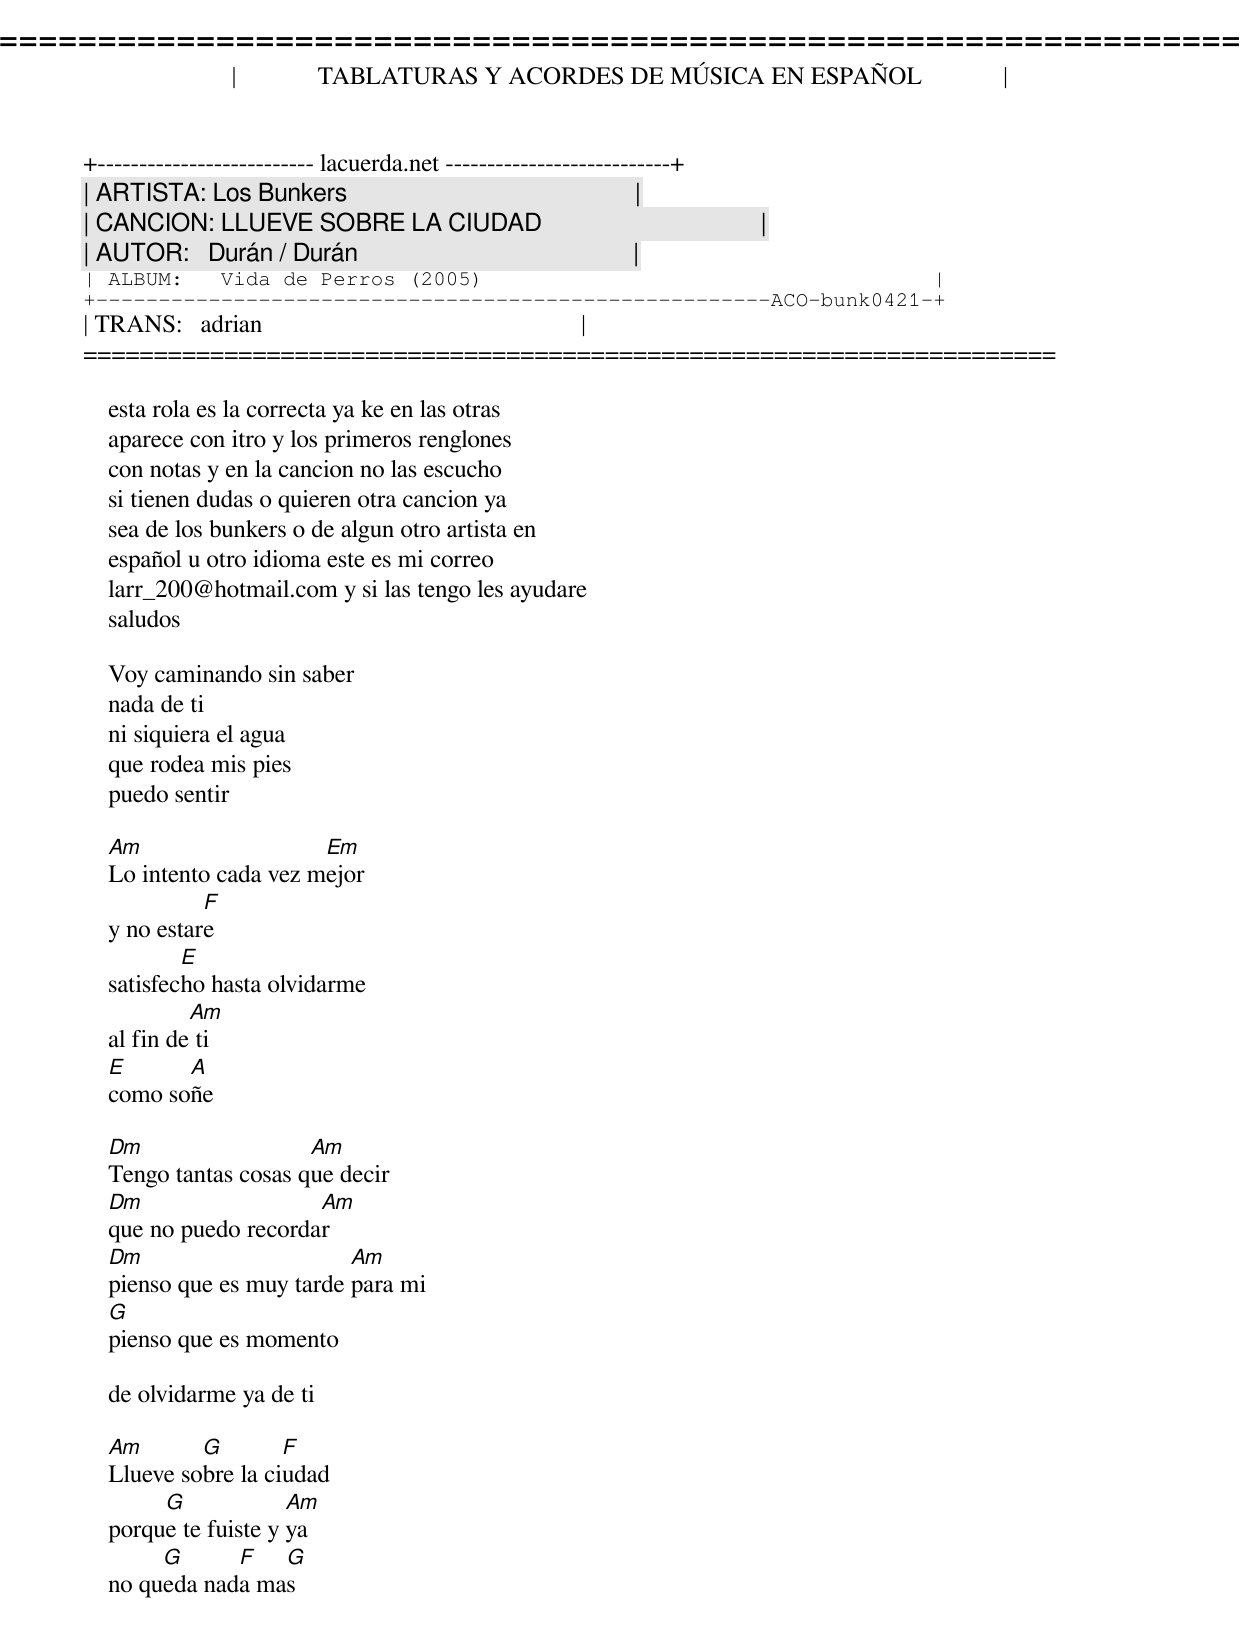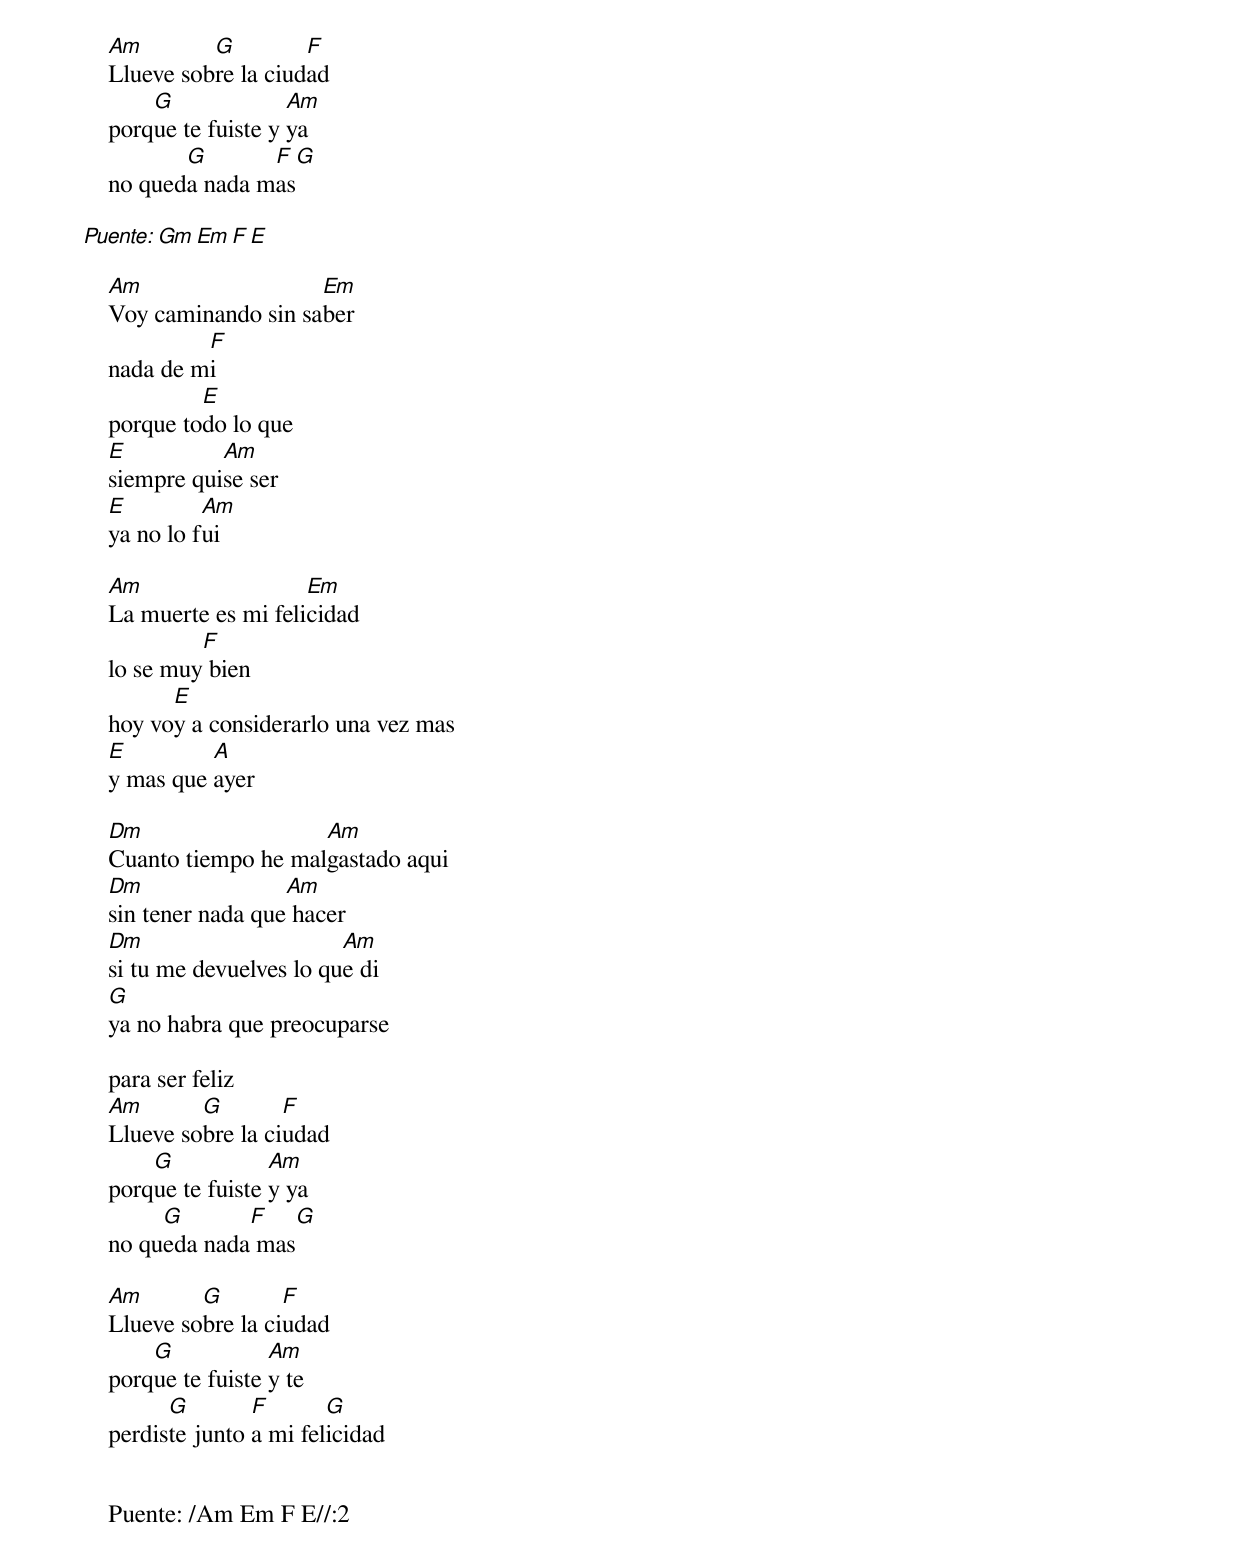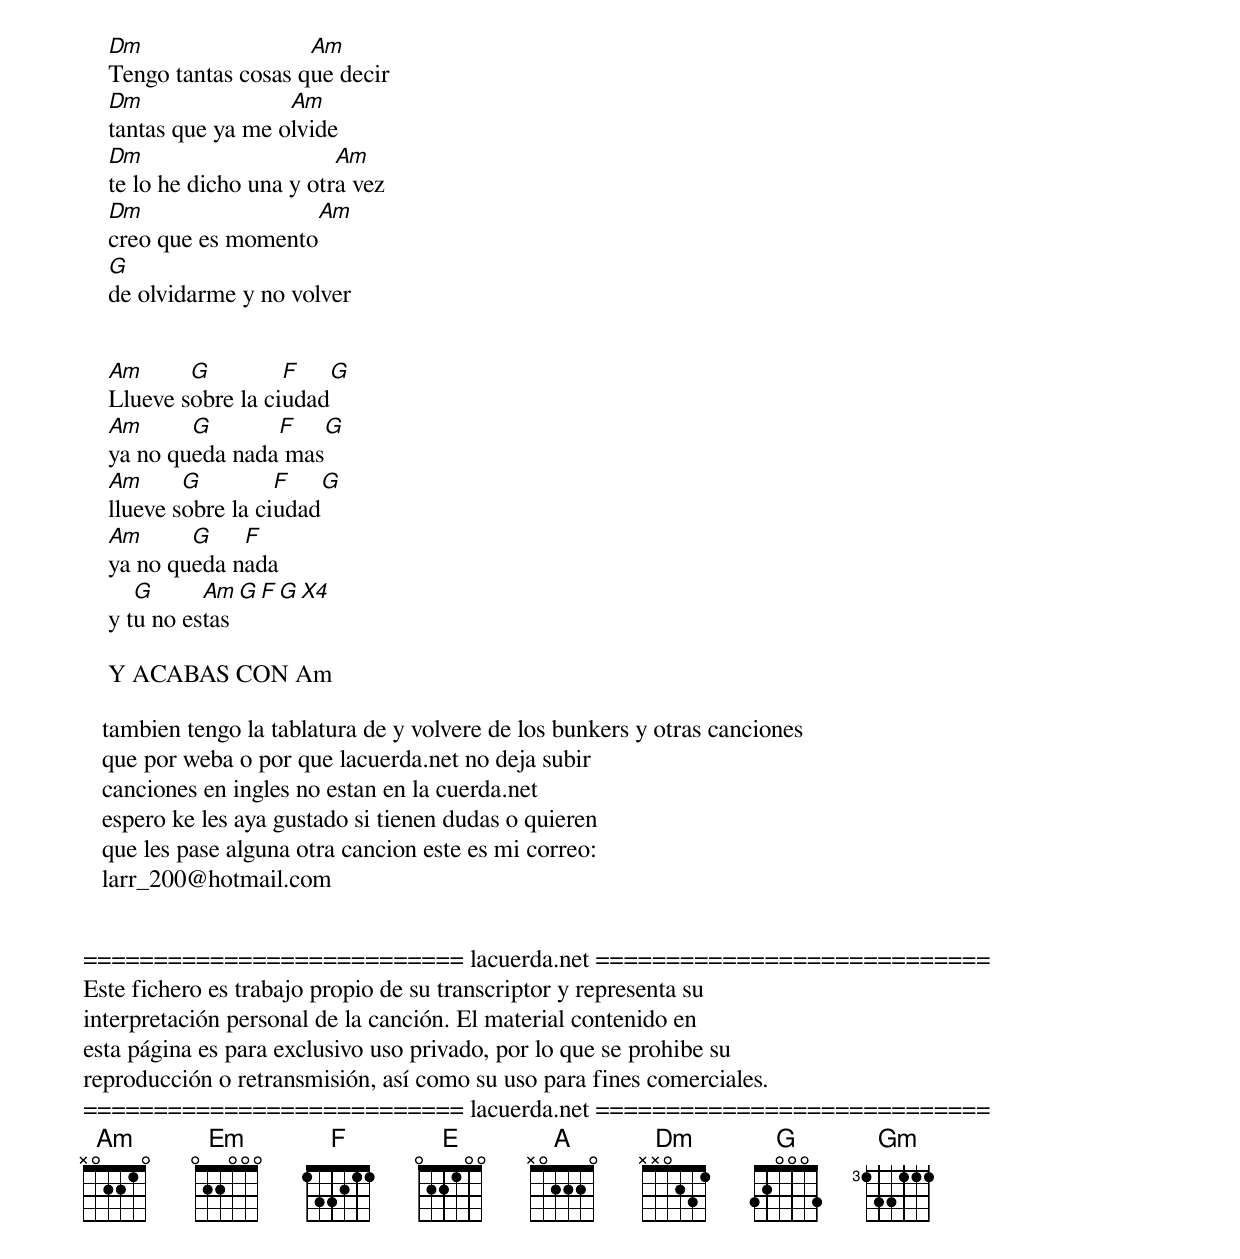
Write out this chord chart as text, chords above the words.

=====================================================================
|             TABLATURAS Y ACORDES DE MÚSICA EN ESPAÑOL             |
+-------------------------- lacuerda.net ---------------------------+
| ARTISTA: Los Bunkers                                              |
| CANCION: LLUEVE SOBRE LA CIUDAD                                   |
| AUTOR:   Durán / Durán                                            |
| ALBUM:   Vida de Perros (2005)                                    |
+------------------------------------------------------ACO-bunk0421-+
| TRANS:   adrian                                                   |
=====================================================================

    esta rola es la correcta ya ke en las otras
    aparece con itro y los primeros renglones
    con notas y en la cancion no las escucho
    si tienen dudas o quieren otra cancion ya
    sea de los bunkers o de algun otro artista en
    español u otro idioma este es mi correo
    larr_200@hotmail.com y si las tengo les ayudare
    saludos

    Voy caminando sin saber
    nada de ti
    ni siquiera el agua
    que rodea mis pies
    puedo sentir

    Am                   Em
    Lo intento cada vez mejor
              F
    y no estare
            E
    satisfecho hasta olvidarme
             Am
    al fin de ti
    E      A
    como soñe

    Dm                  Am
    Tengo tantas cosas que decir
    Dm                  Am
    que no puedo recordar
    Dm                      Am
    pienso que es muy tarde para mi
    G
    pienso que es momento

    de olvidarme ya de ti

    Am       G        F
    Llueve sobre la ciudad
         G             Am
    porque te fuiste y ya
         G      F   G
    no queda nada mas

    Am        G         F
    Llueve sobre la ciudad
        G              Am
    porque te fuiste y ya
           G       F   G
    no queda nada mas

    Puente: Gm Em F E

    Am                  Em
    Voy caminando sin saber
             F
    nada de mi
             E
    porque todo lo que
    E          Am
    siempre quise ser
    E         Am
    ya no lo fui

    Am                  Em
    La muerte es mi felicidad
             F
    lo se muy bien
          E
    hoy voy a considerarlo una vez mas
    E         A
    y mas que ayer

    Dm                  Am
    Cuanto tiempo he malgastado aqui
    Dm                Am
    sin tener nada que hacer
    Dm                      Am
    si tu me devuelves lo que di
    G
    ya no habra que preocuparse

    para ser feliz
    Am       G        F
    Llueve sobre la ciudad
        G            Am
    porque te fuiste y ya
         G       F   G
    no queda nada mas

    Am       G        F
    Llueve sobre la ciudad
        G            Am
    porque te fuiste y te
          G        F       G
    perdiste junto a mi felicidad


    Puente: /Am Em F E//:2
    Dm                  Am
    Tengo tantas cosas que decir
    Dm                Am
    tantas que ya me olvide
    Dm                      Am
    te lo he dicho una y otra vez
    Dm                      Am
    creo que es momento
    G
    de olvidarme y no volver


    Am      G         F    G
    Llueve sobre la ciudad
    Am      G       F    G
    ya no queda nada mas
    Am      G         F    G
    llueve sobre la ciudad
    Am      G    F
    ya no queda nada
       G      Am  G   F G  X4
    y tu no estas

    Y ACABAS CON Am

   tambien tengo la tablatura de y volvere de los bunkers y otras canciones
   que por weba o por que lacuerda.net no deja subir
   canciones en ingles no estan en la cuerda.net
   espero ke les aya gustado si tienen dudas o quieren
   que les pase alguna otra cancion este es mi correo:
   larr_200@hotmail.com


=========================== lacuerda.net ============================
Este fichero es trabajo propio de su transcriptor y representa su
interpretación personal de la canción. El material contenido en
esta página es para exclusivo uso privado, por lo que se prohibe su
reproducción o retransmisión, así como su uso para fines comerciales.
=========================== lacuerda.net ============================
